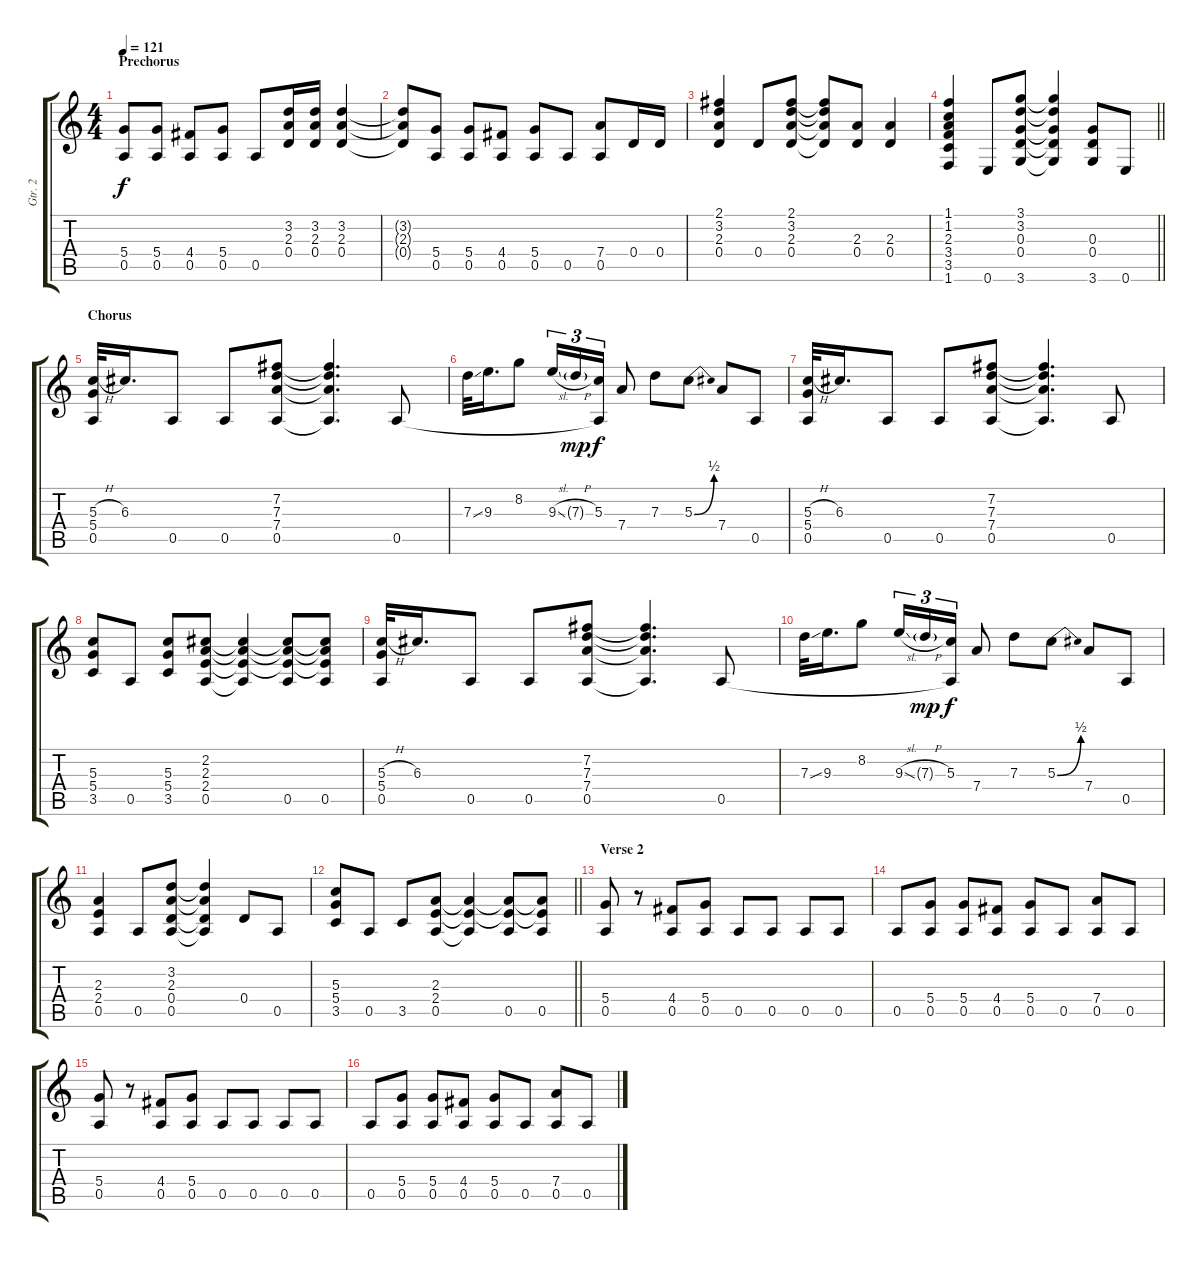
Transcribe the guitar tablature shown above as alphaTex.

\track ("Gtr. 2" "Gtr. 2") {instrument overdrivenguitar}
\staff {score tabs}
\tuning (E4 B3 G3 D3 A2 E2) {hide}
\ts (4 4)
\section ("" "Prechorus")
\tempo 121
\clef g2
\ks c
(5.4 0.5).8{dy f} (5.4 0.5).8 (4.4 0.5).8 (5.4 0.5).8 0.5.8 (3.2 2.3 0.4).16 (3.2 2.3 0.4).16 (3.2 2.3 0.4).4 |
(3.2{t} 2.3{t} 0.4{t}).8 (5.4 0.5).8 (5.4 0.5).8 (4.4 0.5).8 (5.4 0.5).8 0.5.8 (7.4 0.5).8 0.4.16 0.4.16 |
(2.1 3.2 2.3 0.4).4 0.4.8 (2.1 3.2 2.3 0.4).8 (2.1{t} 3.2{t} 2.3{t} 0.4{t}).8 (2.3 0.4).8 (2.3 0.4).4 |
\barLineRight lightlight
(1.1 1.2 2.3 3.4 3.5 1.6).4 0.6.8 (3.1 3.2 0.3 0.4 3.6).8 (3.1{t} 3.2{t} 0.3{t} 0.4{t} 3.6{t}).4 (0.3 0.4 3.6).8 0.6.8 |
\section ("" "Chorus")
(5.3{h} 5.4 0.5).32 6.3.16{d} 0.5.8 0.5.8 (7.2 7.3 7.4 0.5).8 (7.2{t} 7.3{t} 7.4{t} 0.5{t}).4{d} 0.5.8 |
7.3{ss}.32 9.3.16{d} 8.2.8 9.3{sl}.16{tu (3 2)} 7.3{h g}.16{tu (3 2) dy mp} (5.3 0.5{t}).16{tu (3 2) dy f} 7.4.8 7.3.8 5.3{be (bend 0 0 60 2)}.8 7.4.8 0.5.8 |
(5.3{h} 5.4 0.5).32 6.3.16{d} 0.5.8 0.5.8 (7.2 7.3 7.4 0.5).8 (7.2{t} 7.3{t} 7.4{t} 0.5{t}).4{d} 0.5.8 |
(5.3 5.4 3.5).8 0.5.8 (5.3 5.4 3.5).8 (2.2 2.3 2.4 0.5).8 (2.2{t} 2.3{t} 2.4{t} 0.5{t}).4 (2.2{t} 2.3{t} 2.4{t} 0.5).8 (2.2{t} 2.3{t} 2.4{t} 0.5).8 |
(5.3{h} 5.4 0.5).32 6.3.16{d} 0.5.8 0.5.8 (7.2 7.3 7.4 0.5).8 (7.2{t} 7.3{t} 7.4{t} 0.5{t}).4{d} 0.5.8 |
7.3{ss}.32 9.3.16{d} 8.2.8 9.3{sl}.16{tu (3 2)} 7.3{h g}.16{tu (3 2) dy mp} (5.3 0.5{t}).16{tu (3 2) dy f} 7.4.8 7.3.8 5.3{be (bend 0 0 60 2)}.8 7.4.8 0.5.8 |
(2.3 2.4 0.5).4 0.5.8 (3.2 2.3 0.4 0.5).8 (3.2{t} 2.3{t} 0.4{t} 0.5{t}).4 0.4.8 0.5.8 |
\barLineRight lightlight
(5.3 5.4 3.5).8 0.5.8 3.5.8 (2.3 2.4 0.5).8 (2.3{t} 2.4{t} 0.5{t}).4 (2.3{t} 2.4{t} 0.5).8 (2.3{t} 2.4{t} 0.5).8 |
\section ("" "Verse 2")
(5.4 0.5).8 r.8 (4.4 0.5).8 (5.4 0.5).8 0.5.8 0.5.8 0.5.8 0.5.8 |
0.5.8 (5.4 0.5).8 (5.4 0.5).8 (4.4 0.5).8 (5.4 0.5).8 0.5.8 (7.4 0.5).8 0.5.8 |
(5.4 0.5).8 r.8 (4.4 0.5).8 (5.4 0.5).8 0.5.8 0.5.8 0.5.8 0.5.8 |
0.5.8 (5.4 0.5).8 (5.4 0.5).8 (4.4 0.5).8 (5.4 0.5).8 0.5.8 (7.4 0.5).8 0.5.8
